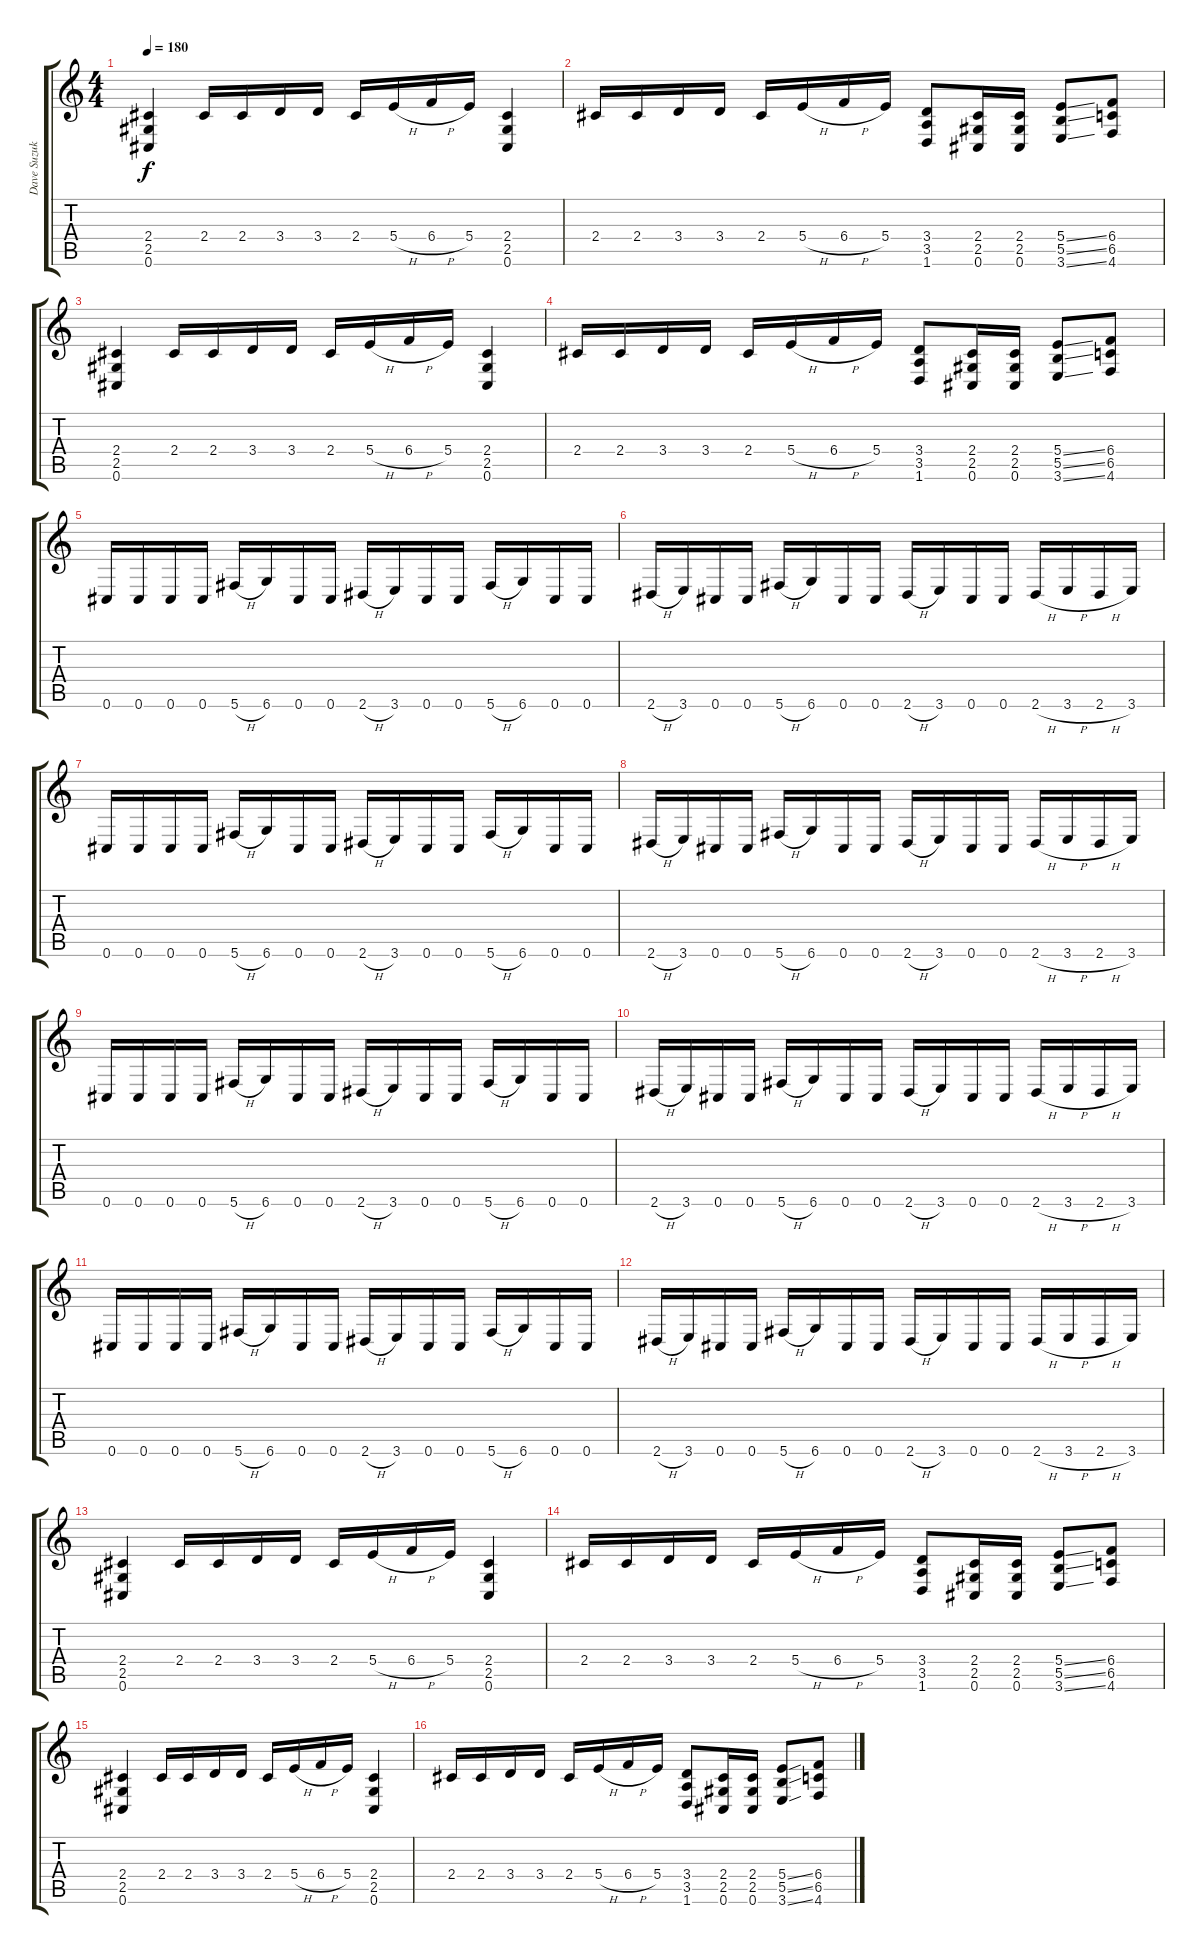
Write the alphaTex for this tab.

\track ("Dave Suzuki - Lead" "Dave Suzuk") {instrument distortionguitar}
\staff {score tabs}
\tuning (Db4 Ab3 E3 B2 Gb2 Db2) {hide}
\ts (4 4)
\tempo 180
\clef g2
\ks c
(2.4 2.5 0.6).4{dy f} 2.4.16 2.4.16 3.4.16 3.4.16 2.4.16 5.4{h}.16 6.4{h}.16 5.4.16 (2.4 2.5 0.6).4 |
2.4.16 2.4.16 3.4.16 3.4.16 2.4.16 5.4{h}.16 6.4{h}.16 5.4.16 (3.4 3.5 1.6).8 (2.4 2.5 0.6).16 (2.4 2.5 0.6).16 (5.4{ss} 5.5{ss} 3.6{ss}).8 (6.4 6.5 4.6).8 |
(2.4 2.5 0.6).4 2.4.16 2.4.16 3.4.16 3.4.16 2.4.16 5.4{h}.16 6.4{h}.16 5.4.16 (2.4 2.5 0.6).4 |
2.4.16 2.4.16 3.4.16 3.4.16 2.4.16 5.4{h}.16 6.4{h}.16 5.4.16 (3.4 3.5 1.6).8 (2.4 2.5 0.6).16 (2.4 2.5 0.6).16 (5.4{ss} 5.5{ss} 3.6{ss}).8 (6.4 6.5 4.6).8 |
0.6.16 0.6.16 0.6.16 0.6.16 5.6{h}.16 6.6.16 0.6.16 0.6.16 2.6{h}.16 3.6.16 0.6.16 0.6.16 5.6{h}.16 6.6.16 0.6.16 0.6.16 |
2.6{h}.16 3.6.16 0.6.16 0.6.16 5.6{h}.16 6.6.16 0.6.16 0.6.16 2.6{h}.16 3.6.16 0.6.16 0.6.16 2.6{h}.16 3.6{h}.16 2.6{h}.16 3.6.16 |
0.6.16 0.6.16 0.6.16 0.6.16 5.6{h}.16 6.6.16 0.6.16 0.6.16 2.6{h}.16 3.6.16 0.6.16 0.6.16 5.6{h}.16 6.6.16 0.6.16 0.6.16 |
2.6{h}.16 3.6.16 0.6.16 0.6.16 5.6{h}.16 6.6.16 0.6.16 0.6.16 2.6{h}.16 3.6.16 0.6.16 0.6.16 2.6{h}.16 3.6{h}.16 2.6{h}.16 3.6.16 |
0.6.16 0.6.16 0.6.16 0.6.16 5.6{h}.16 6.6.16 0.6.16 0.6.16 2.6{h}.16 3.6.16 0.6.16 0.6.16 5.6{h}.16 6.6.16 0.6.16 0.6.16 |
2.6{h}.16 3.6.16 0.6.16 0.6.16 5.6{h}.16 6.6.16 0.6.16 0.6.16 2.6{h}.16 3.6.16 0.6.16 0.6.16 2.6{h}.16 3.6{h}.16 2.6{h}.16 3.6.16 |
0.6.16 0.6.16 0.6.16 0.6.16 5.6{h}.16 6.6.16 0.6.16 0.6.16 2.6{h}.16 3.6.16 0.6.16 0.6.16 5.6{h}.16 6.6.16 0.6.16 0.6.16 |
2.6{h}.16 3.6.16 0.6.16 0.6.16 5.6{h}.16 6.6.16 0.6.16 0.6.16 2.6{h}.16 3.6.16 0.6.16 0.6.16 2.6{h}.16 3.6{h}.16 2.6{h}.16 3.6.16 |
(2.4 2.5 0.6).4 2.4.16 2.4.16 3.4.16 3.4.16 2.4.16 5.4{h}.16 6.4{h}.16 5.4.16 (2.4 2.5 0.6).4 |
2.4.16 2.4.16 3.4.16 3.4.16 2.4.16 5.4{h}.16 6.4{h}.16 5.4.16 (3.4 3.5 1.6).8 (2.4 2.5 0.6).16 (2.4 2.5 0.6).16 (5.4{ss} 5.5{ss} 3.6{ss}).8 (6.4 6.5 4.6).8 |
(2.4 2.5 0.6).4 2.4.16 2.4.16 3.4.16 3.4.16 2.4.16 5.4{h}.16 6.4{h}.16 5.4.16 (2.4 2.5 0.6).4 |
2.4.16 2.4.16 3.4.16 3.4.16 2.4.16 5.4{h}.16 6.4{h}.16 5.4.16 (3.4 3.5 1.6).8 (2.4 2.5 0.6).16 (2.4 2.5 0.6).16 (5.4{ss} 5.5{ss} 3.6{ss}).8 (6.4 6.5 4.6).8
